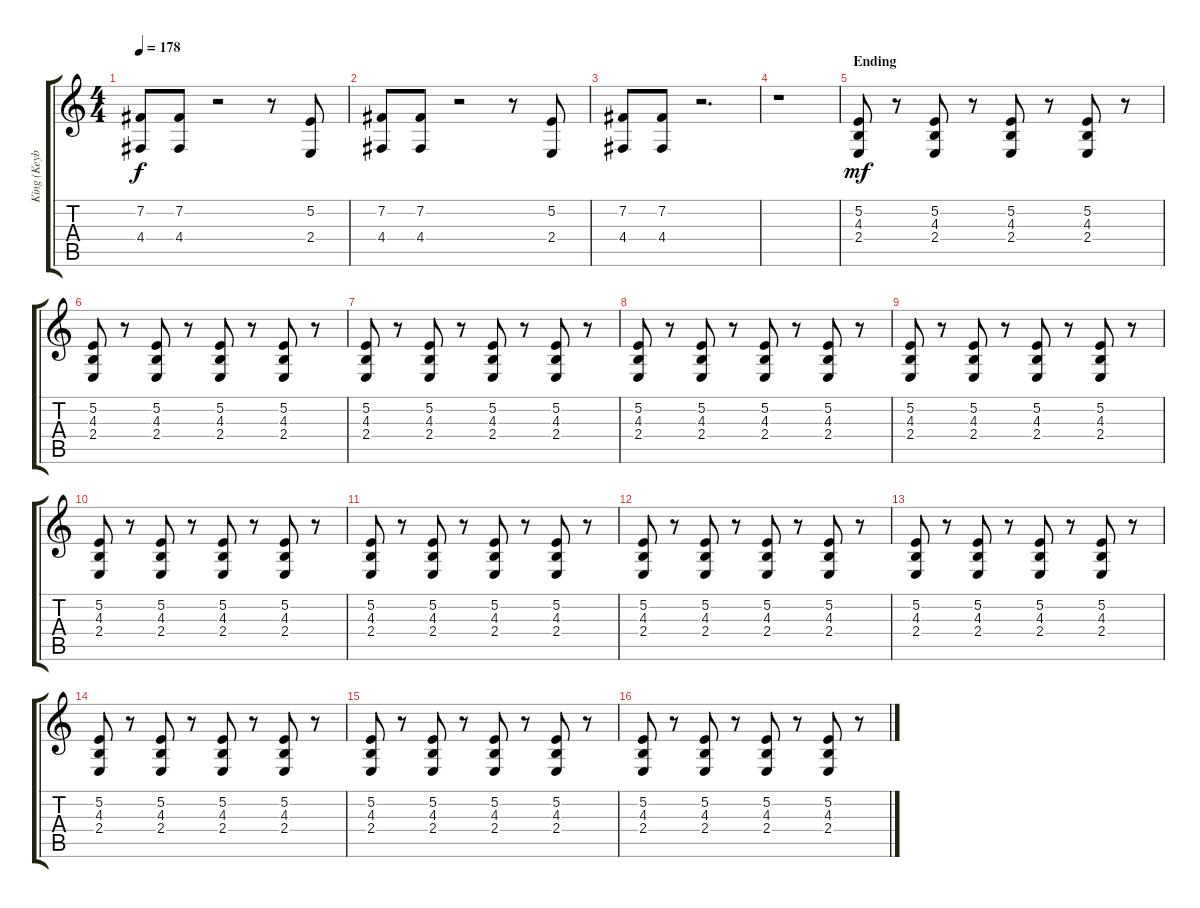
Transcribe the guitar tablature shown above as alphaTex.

\track ("King (Keyboards)" "King (Keyb") {instrument stringensemble1}
\staff {score tabs}
\tuning (E4 B3 G3 D3 A2 E2) {hide}
\ts (4 4)
\tempo 178
\clef g2
\ks c
(7.2 4.4).8{dy f} (7.2 4.4).8 r.2 r.8 (5.2 2.4).8 |
(7.2 4.4).8 (7.2 4.4).8 r.2 r.8 (5.2 2.4).8 |
(7.2 4.4).8 (7.2 4.4).8 r.2{d} |
r.1 |
\section ("" "Ending")
(5.2 4.3 2.4).8{dy mf} r.8 (5.2 4.3 2.4).8 r.8 (5.2 4.3 2.4).8 r.8 (5.2 4.3 2.4).8 r.8 |
(5.2 4.3 2.4).8 r.8 (5.2 4.3 2.4).8 r.8 (5.2 4.3 2.4).8 r.8 (5.2 4.3 2.4).8 r.8 |
(5.2 4.3 2.4).8 r.8 (5.2 4.3 2.4).8 r.8 (5.2 4.3 2.4).8 r.8 (5.2 4.3 2.4).8 r.8 |
(5.2 4.3 2.4).8 r.8 (5.2 4.3 2.4).8 r.8 (5.2 4.3 2.4).8 r.8 (5.2 4.3 2.4).8 r.8 |
(5.2 4.3 2.4).8 r.8 (5.2 4.3 2.4).8 r.8 (5.2 4.3 2.4).8 r.8 (5.2 4.3 2.4).8 r.8 |
(5.2 4.3 2.4).8 r.8 (5.2 4.3 2.4).8 r.8 (5.2 4.3 2.4).8 r.8 (5.2 4.3 2.4).8 r.8 |
(5.2 4.3 2.4).8 r.8 (5.2 4.3 2.4).8 r.8 (5.2 4.3 2.4).8 r.8 (5.2 4.3 2.4).8 r.8 |
(5.2 4.3 2.4).8 r.8 (5.2 4.3 2.4).8 r.8 (5.2 4.3 2.4).8 r.8 (5.2 4.3 2.4).8 r.8 |
(5.2 4.3 2.4).8 r.8 (5.2 4.3 2.4).8 r.8 (5.2 4.3 2.4).8 r.8 (5.2 4.3 2.4).8 r.8 |
(5.2 4.3 2.4).8 r.8 (5.2 4.3 2.4).8 r.8 (5.2 4.3 2.4).8 r.8 (5.2 4.3 2.4).8 r.8 |
(5.2 4.3 2.4).8 r.8 (5.2 4.3 2.4).8 r.8 (5.2 4.3 2.4).8 r.8 (5.2 4.3 2.4).8 r.8 |
(5.2 4.3 2.4).8 r.8 (5.2 4.3 2.4).8 r.8 (5.2 4.3 2.4).8 r.8 (5.2 4.3 2.4).8 r.8
